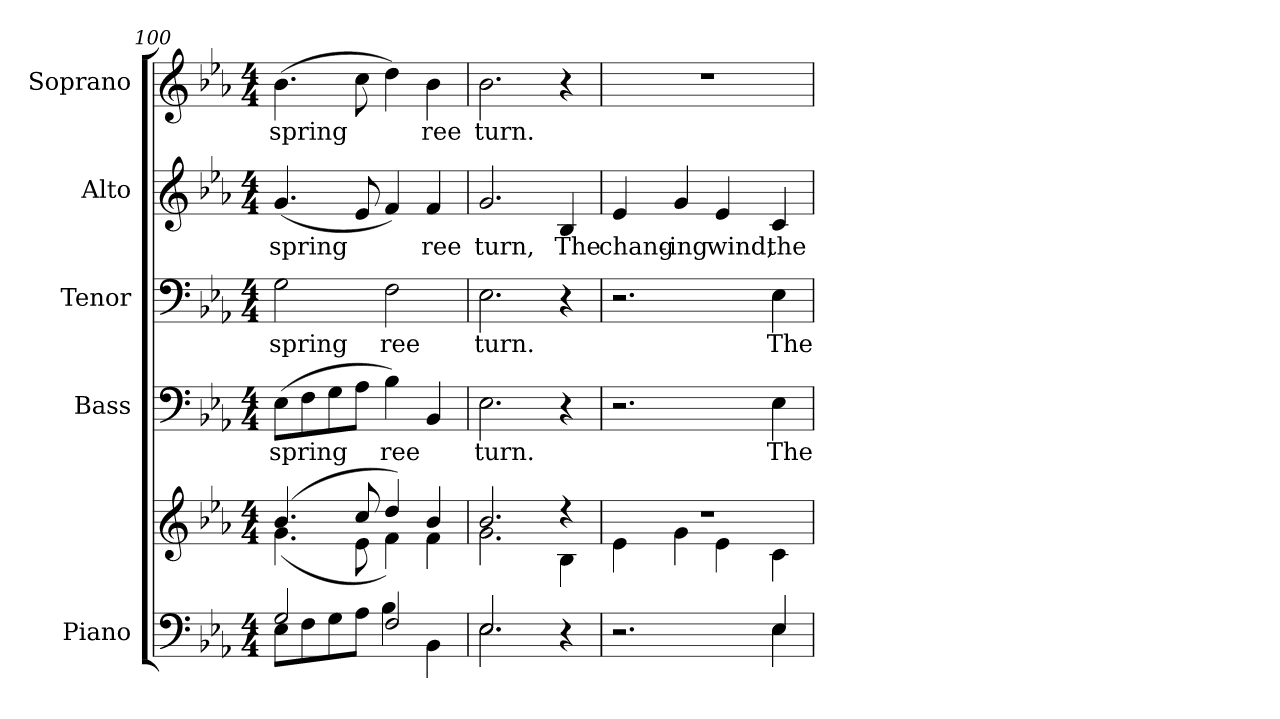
**kern	**kern	**kern	**text	**kern	**text	**kern	**text	**kern	**text
*part5	*part5	*part4	*part4	*part3	*part3	*part2	*part2	*part1	*part1
*staff6	*staff5	*staff4	*staff4	*staff3	*staff3	*staff2	*staff2	*staff1	*staff1
*I"Piano	*	*I"Bass	*	*I"Tenor	*	*I"Alto	*	*I"Soprano	*
*I'Pno.	*	*I'B.	*	*I'T.	*	*I'A.	*	*I'S.	*
*clefF4	*clefG2	*clefF4	*	*clefF4	*	*clefG2	*	*clefG2	*
*k[b-e-a-]	*k[b-e-a-]	*k[b-e-a-]	*	*k[b-e-a-]	*	*k[b-e-a-]	*	*k[b-e-a-]	*
*E-:	*E-:	*E-:	*	*E-:	*	*E-:	*	*E-:	*
*M4/4	*M4/4	*M4/4	*	*M4/4	*	*M4/4	*	*M4/4	*
=100	=100	=100	=100	=100	=100	=100	=100	=100	=100
*^	*^	*	*	*	*	*	*	*	*
!	!	!	!	!	!LO:LY:b:color=#000000	!	!	!	!	!	!
!	!	!	!	!	!	!	!LO:LY:b:color=#000000	!	!	!	!
!	!	!	!	!	!	!	!	!	!LO:LY:b:color=#000000	!	!
!	!	!	!	!	!	!	!	!	!	!	!LO:LY:b:color=#000000
2Gi/	8E-i\L	(4.b-i/	(4.gi\	(8E-i\L	spring	2Gi\	spring	(4.gi/	spring	(4.b-i\	spring
.	8Fi\	.	.	8Fi\	.	.	.	.	.	.	.
.	8Gi\	.	.	8Gi\	.	.	.	.	.	.	.
.	8A-i\J	8cci/	8e-i\	8A-i\J	.	.	.	8e-i/	.	8cci\	.
!	!	!	!	!	!LO:LY:b:color=#000000	!	!	!	!	!	!
!	!	!	!	!	!	!	!LO:LY:b:color=#000000	!	!	!	!
2Fi/	4B-i\	4ddi/)	4fi\)	4B-i\)	ree	2Fi\	ree	4fi/)	.	4ddi\)	.
!	!	!	!	!	!	!	!	!	!LO:LY:b:color=#000000	!	!
!	!	!	!	!	!	!	!	!	!	!	!LO:LY:b:color=#000000
.	4BB-i\	4b-i/	4fi\	4BB-i/	.	.	.	4fi/	ree	4b-i\	ree
!!LO:PB:g=z
=101	=101	=101	=101	=101	=101	=101	=101	=101	=101	=101	=101
!	!	!	!	!	!LO:LY:b:color=#000000	!	!	!	!	!	!
!	!	!	!	!	!	!	!LO:LY:b:color=#000000	!	!	!	!
!	!	!	!	!	!	!	!	!	!LO:LY:b:color=#000000	!	!
!	!	!	!	!	!	!	!	!	!	!	!LO:LY:b:color=#000000
2.E-i/	2.E-i\	2.b-i/	2.gi\	2.E-i\	turn.	2.E-i\	turn.	2.gi/	turn,	2.b-i\	turn.
!	!	!	!	!	!	!	!	!	!LO:LY:b:color=#000000	!	!
4r	4ryy	4r	4B-i\	4r	.	4r	.	4B-i/	The	4r	.
=102	=102	=102	=102	=102	=102	=102	=102	=102	=102	=102	=102
!	!	!	!	!	!	!	!	!	!LO:LY:b:color=#000000	!	!
2.r	2.ryy	1r	4e-i\	2.r	.	2.r	.	4e-i/	chang-	1r	.
!	!	!	!	!	!	!	!	!	!LO:LY:b:color=#000000	!	!
.	.	.	4gi\	.	.	.	.	4gi/	-ing	.	.
!	!	!	!	!	!	!	!	!	!LO:LY:b:color=#000000	!	!
.	.	.	4e-i\	.	.	.	.	4e-i/	wind,	.	.
!	!	!	!	!	!LO:LY:b:color=#000000	!	!	!	!	!	!
!	!	!	!	!	!	!	!LO:LY:b:color=#000000	!	!	!	!
!	!	!	!	!	!	!	!	!	!LO:LY:b:color=#000000	!	!
4E-i/	4E-i\	.	4ci\	4E-i\	The	4E-i\	The	4ci/	the	.	.
*v	*v	*	*	*	*	*	*	*	*	*	*
*	*v	*v	*	*	*	*	*	*	*	*
=	=	=	=	=	=	=	=	=	=
*-	*-	*-	*-	*-	*-	*-	*-	*-	*-
